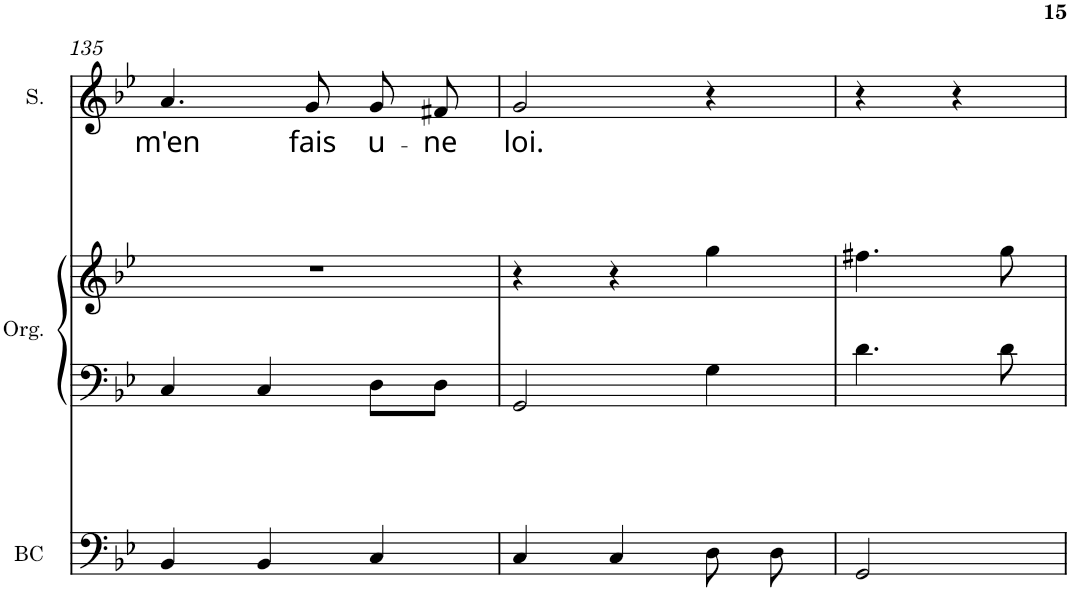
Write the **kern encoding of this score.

**kern	**kern	**kern	**kern	**text
*part3	*part2	*part2	*part1	*part1
*staff4	*staff3	*staff2	*staff1	*staff1
*I"Basse Continue	*I"Orgue	*	*I"Soprano	*
*I'BC	*I'Org.	*	*I'S.	*
!!LO:PB:g=z
*clefF4	*clefF4	*clefG2	*clefG2	*
*k[b-e-]	*k[b-e-]	*k[b-e-]	*k[b-e-]	*
*M3/4	*M3/4	*M3/4	*M3/4	*
=135	=135	=135	=135	=135
!	!	!	!	!LO:LY:b
4BB-/	4C/	2.r	4.a/	m'en
4BB-/	4C/	.	.	.
!	!	!	!	!LO:LY:b
.	.	.	8g/	fais
!	!	!	!	!LO:LY:b
4C/	8D\L	.	8g/L	u-
!	!	!	!	!LO:LY:b
.	8D\J	.	8f#X/J	-ne
=136	=136	=136	=136	=136
!	!	!	!	!LO:LY:b
4C/	2GG/	4r	2g/	loi.
4C/	.	4r	.	.
8D\L	4G\	4gg\	4r	.
8D\J	.	.	.	.
=137	=137	=137	=137	=137
2GG/	4.d\	4.ff#X\	4r	.
.	.	.	4r	.
.	8d\	8gg\	.	.
=	=	=	=	=
*-	*-	*-	*-	*-
